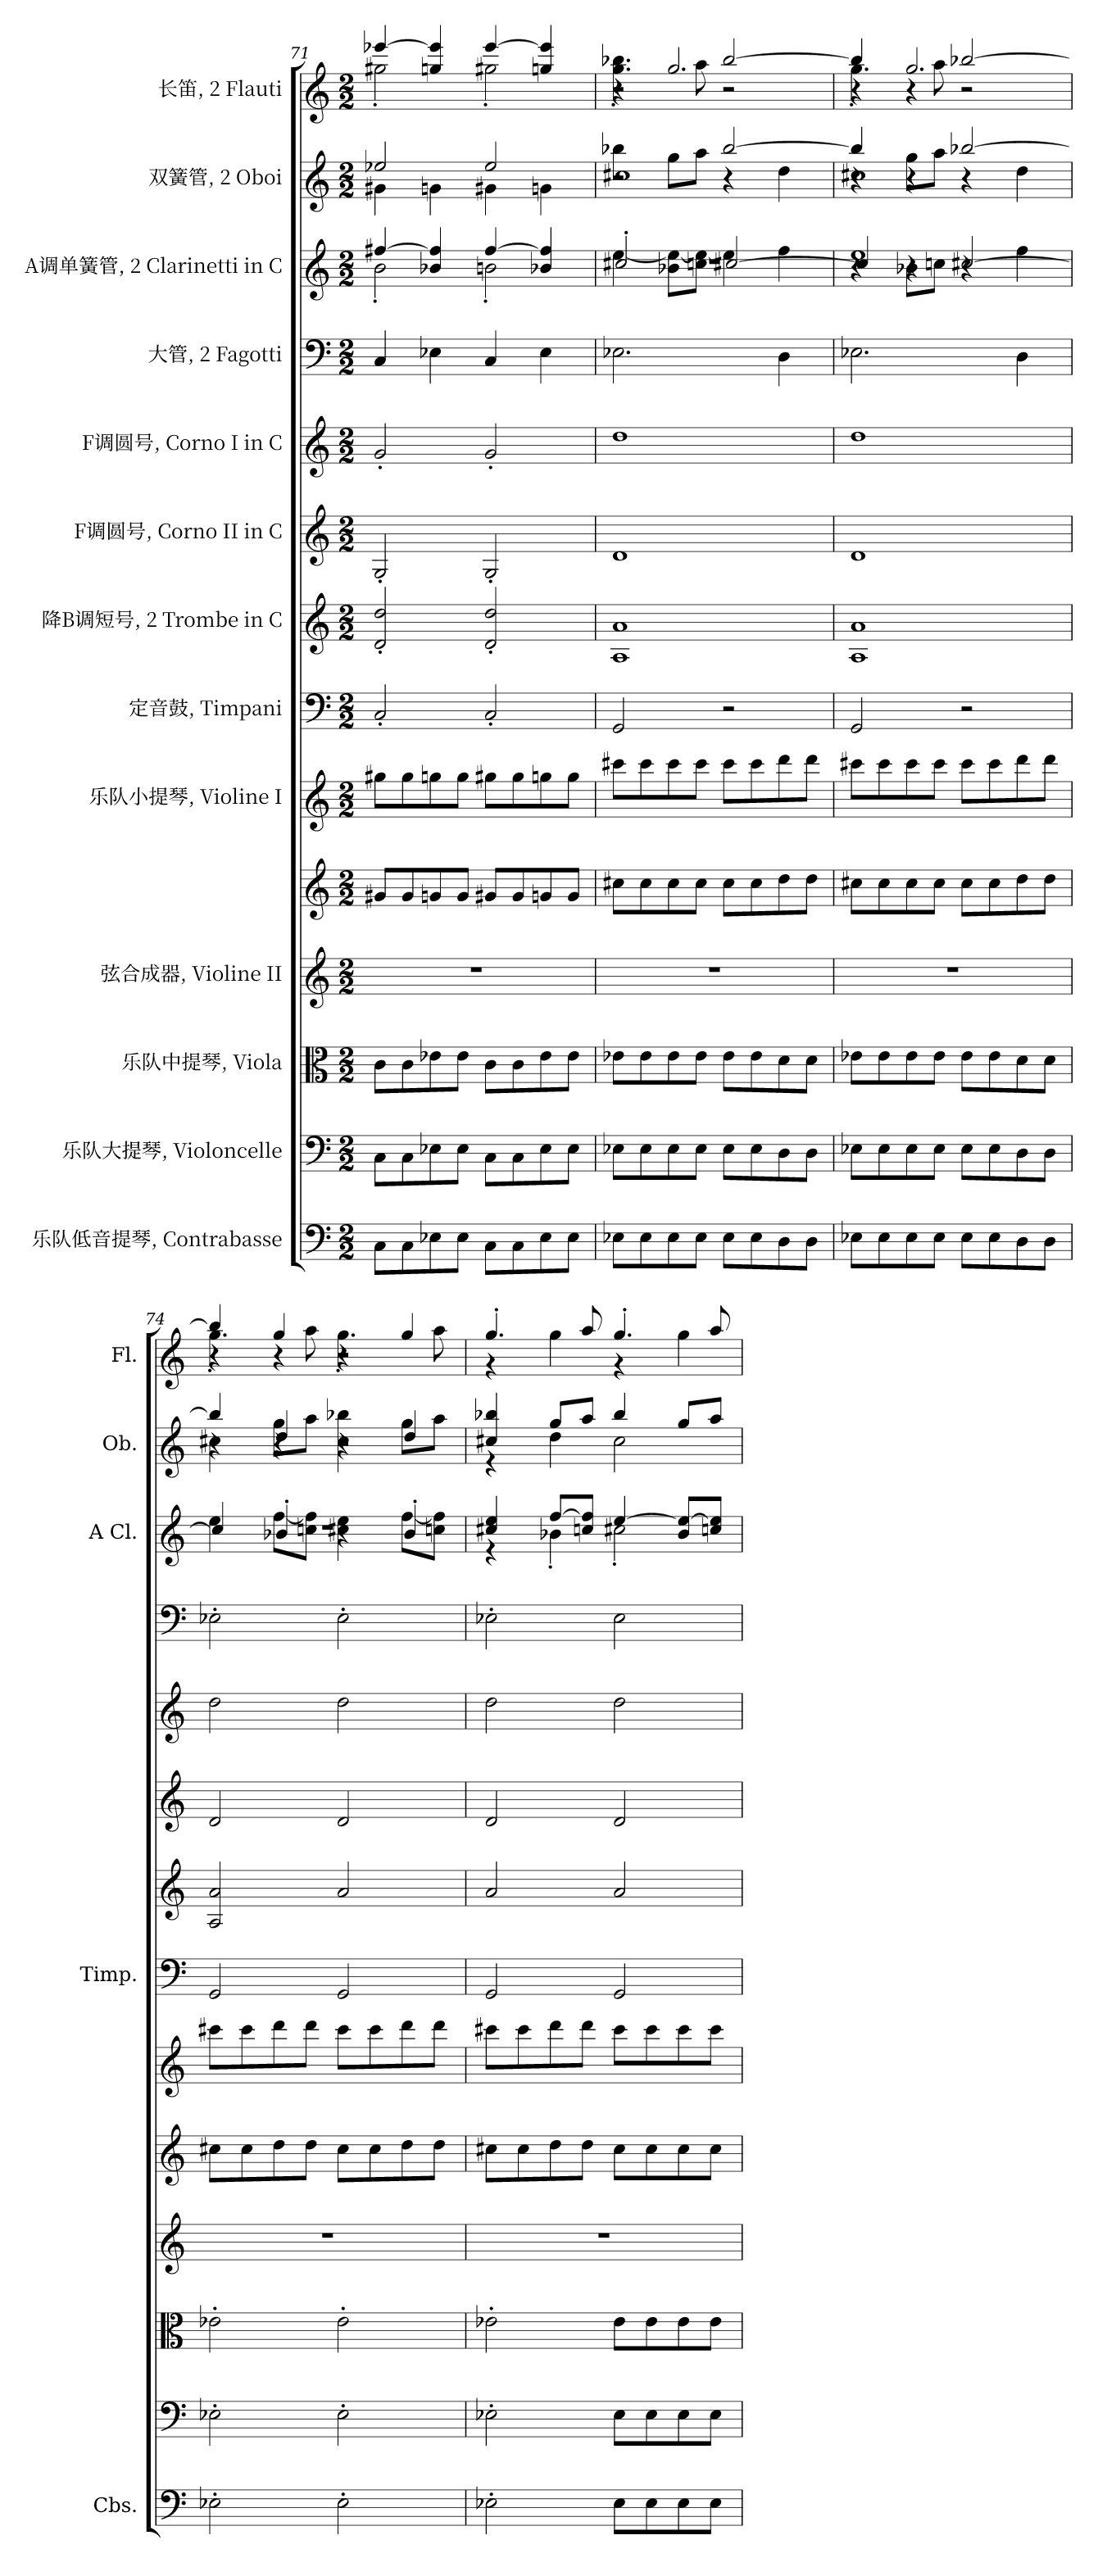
**kern	**kern	**kern	**kern	**kern	**kern	**kern	**kern	**kern	**kern	**kern	**kern	**kern	**kern
*part13	*part12	*part11	*part10	*part10	*part9	*part8	*part7	*part6	*part5	*part4	*part3	*part2	*part1
*staff14	*staff13	*staff12	*staff11	*staff10	*staff9	*staff8	*staff7	*staff6	*staff5	*staff4	*staff3	*staff2	*staff1
*I"乐队低音提琴, Contrabasse	*I"乐队大提琴, Violoncelle	*I"乐队中提琴, Viola	*I"弦合成器, Violine II	*	*I"乐队小提琴, Violine I	*I"定音鼓, Timpani	*I"降B调短号, 2 Trombe in C	*I"F调圆号, Corno II in C	*I"F调圆号, Corno I in C	*I"大管, 2 Fagotti	*I"A调单簧管, 2 Clarinetti in C	*I"双簧管, 2 Oboi	*I"长笛, 2 Flauti
*I'Cbs.	*	*	*	*	*	*I'Timp.	*	*	*	*	*I'A Cl.	*I'Ob.	*I'Fl.
*clefF4	*clefF4	*clefC3	*clefG2	*clefG2	*clefG2	*clefF4	*clefG2	*clefG2	*clefG2	*clefF4	*clefG2	*clefG2	*clefG2
*ITrd7c12	*	*	*	*	*	*	*ITrd1c2	*ITrd4c7	*ITrd4c7	*	*ITrd2c3	*	*
*k[]	*k[]	*k[]	*k[]	*k[]	*k[]	*k[]	*k[b-e-]	*k[b-]	*k[b-]	*k[]	*k[f#c#g#]	*k[]	*k[]
*M2/2	*M2/2	*M2/2	*M2/2	*M2/2	*M2/2	*M2/2	*M2/2	*M2/2	*M2/2	*M2/2	*M2/2	*M2/2	*M2/2
*MM245	*MM245	*MM245	*MM245	*MM245	*MM245	*MM245	*MM245	*MM245	*MM245	*MM245	*MM245	*MM245	*MM245
=71	=71	=71	=71	=71	=71	=71	=71	=71	=71	=71	=71	=71	=71
*	*	*	*	*	*	*	*	*	*	*	*^	*^	*^
8CC\L	8C\L	8c\L	1r	8g#X/L	8gg#X\L	2C'/	2c/' 2cc/'	2C'/	2c'/	4C/	[4dd#X/	2g#'\	2ee-X/	4g#X\	[4eee-X/	2gg#X'\
8CC\	8C\	8c\	.	8g#/	8gg#\	.	.	.	.	.	.	.	.	.	.	.
8EE-X\	8E-X\	8e-X\	.	8gn/	8ggn\	.	.	.	.	4E-X\	4gn/ 4dd#/]	.	.	4gn\	4ggn/ 4eee-/]	.
8EE-\J	8E-\J	8e-\J	.	8g/J	8gg\J	.	.	.	.	.	.	.	.	.	.	.
*	*	*	*	*	*	*	*	*	*	*	*	*	*	*	*MM260	*
8CC\L	8C\L	8c\L	.	8g#X/L	8gg#X\L	2C'/	2c/' 2cc/'	2C'/	2c'/	4C/	[4dd#/	2g#X'\	2ee-/	4g#X\	[4eee-/	2gg#X'\
8CC\	8C\	8c\	.	8g#/	8gg#\	.	.	.	.	.	.	.	.	.	.	.
8EE-\	8E-\	8e-\	.	8gn/	8ggn\	.	.	.	.	4E-\	4gn/ 4dd#/]	.	.	4gn\	4ggn/ 4eee-/]	.
8EE-\J	8E-\J	8e-\J	.	8g/J	8gg\J	.	.	.	.	.	.	.	.	.	.	.
*	*	*	*	*	*	*	*	*	*	*	*v	*v	*	*	*v	*v
*	*	*	*	*	*	*	*	*	*	*	*	*v	*v	*
!!LO:PB:g=z
=72	=72	=72	=72	=72	=72	=72	=72	=72	=72	=72	=72	=72	=72
*	*	*	*	*	*	*	*	*	*	*	*	*	*MM245
*	*	*	*	*	*	*	*	*	*	*	*^	*^	*^
*	*	*	*	*	*	*	*	*	*	*	*	*^	*	*^	*	*^
8EE-X\L	8E-X\L	8e-X\L	1r	8cc#X\L	8ccc#X\L	2GG/	1G 1g	1G	1g	2.E-X\	1r	[4cc#\	2a#X'/	2r	4bb-X\	1cc#X	2r	4.gg\' 4.bb-X\'	4r
8EE-\	8E-\	8e-\	.	8cc#\	8ccc#\	.	.	.	.	.	.	.	.	.	.	.	.	.	.
8EE-\	8E-\	8e-\	.	8cc#\	8ccc#\	.	.	.	.	.	.	8gn\ 8cc#\_L	.	.	8gg\L	.	.	.	2.gg/
8EE-\J	8E-\J	8e-\J	.	8cc#\J	8ccc#\J	.	.	.	.	.	.	8an\ 8cc#\_J	.	.	8aa\J	.	.	8aa\	.
*	*	*	*	*	*	*	*	*	*	*	*	*	*	*	*	*	*MM260	*	*
8EE-\L	8E-\L	8e-\L	.	8cc#\L	8ccc#\L	2r	.	.	.	.	.	4cc#\]	[2a#X/	[2bb-/	4r	.	[2bb-/	2r	.
8EE-\	8E-\	8e-\	.	8cc#\	8ccc#\	.	.	.	.	.	.	.	.	.	.	.	.	.	.
8DD\	8D\	8d\	.	8dd\	8ddd\	.	.	.	.	4D\	.	4dd\	.	.	4dd\	.	.	.	.
8DD\J	8D\J	8d\J	.	8dd\J	8ddd\J	.	.	.	.	.	.	.	.	.	.	.	.	.	.
=73	=73	=73	=73	=73	=73	=73	=73	=73	=73	=73	=73	=73	=73	=73	=73	=73	=73	=73	=73
*	*	*	*	*	*	*	*	*	*	*	*	*	*	*	*	*	*MM245	*	*
8EE-X\L	8E-X\L	8e-X\L	1r	8cc#X\L	8ccc#X\L	2GG/	1G 1g	1G	1g	2.E-X\	1cc#	4r	4a#/]	4bb-/]	4r	1cc#X	4bb-/]	4.gg'\	4r
8EE-\	8E-\	8e-\	.	8cc#\	8ccc#\	.	.	.	.	.	.	.	.	.	.	.	.	.	.
8EE-\	8E-\	8e-\	.	8cc#\	8ccc#\	.	.	.	.	.	.	8gn\L	4r	4r	8gg\L	.	4r	.	2.gg/
8EE-\J	8E-\J	8e-\J	.	8cc#\J	8ccc#\J	.	.	.	.	.	.	8an\J	.	.	8aa\J	.	.	8aa\	.
*	*	*	*	*	*	*	*	*	*	*	*	*	*	*	*	*	*MM260	*	*
8EE-\L	8E-\L	8e-\L	.	8cc#\L	8ccc#\L	2r	.	.	.	.	.	4r	[2a#X/	[2bb-X/	4r	.	[2bb-X/	2r	.
8EE-\	8E-\	8e-\	.	8cc#\	8ccc#\	.	.	.	.	.	.	.	.	.	.	.	.	.	.
8DD\	8D\	8d\	.	8dd\	8ddd\	.	.	.	.	4D\	.	4dd\	.	.	4dd\	.	.	.	.
8DD\J	8D\J	8d\J	.	8dd\J	8ddd\J	.	.	.	.	.	.	.	.	.	.	.	.	.	.
=74	=74	=74	=74	=74	=74	=74	=74	=74	=74	=74	=74	=74	=74	=74	=74	=74	=74	=74	=74
*	*	*	*	*	*	*	*	*	*	*	*	*	*	*	*	*	*MM245	*	*
2EE-X'\	2E-X'\	2e-X'\	1r	8cc#X\L	8ccc#X\L	2GG/	2G/ 2g/	2G/	2g\	2E-X'\	1r	4cc#\	4a#/]	4bb-/]	4cc#X\	4r	4bb-/]	4.gg'\	4r
.	.	.	.	8cc#\	8ccc#\	.	.	.	.	.	.	.	.	.	.	.	.	.	.
.	.	.	.	8dd\	8ddd\	.	.	.	.	.	.	[8dd\L	4gn'/	4r	8gg\L	4dd/	4r	.	4gg/
.	.	.	.	8dd\J	8ddd\J	.	.	.	.	.	.	8an\ 8dd\]J	.	.	8aa\J	.	.	8aa\	.
*	*	*	*	*	*	*	*	*	*	*	*	*	*	*	*	*	*MM260	*	*
2EE-'\	2E-'\	2e-'\	.	8cc#\L	8ccc#\L	2GG/	2g/	2G/	2g\	2E-'\	.	4a#X\ 4cc#\	4r	2r	4cc#\ 4bb-X\	4r	2r	4.gg'\	4r
.	.	.	.	8cc#\	8ccc#\	.	.	.	.	.	.	.	.	.	.	.	.	.	.
.	.	.	.	8dd\	8ddd\	.	.	.	.	.	.	[8dd\L	4g'/	.	8gg\L	4dd/	.	.	4gg/
.	.	.	.	8dd\J	8ddd\J	.	.	.	.	.	.	8an\ 8dd\]J	.	.	8aa\J	.	.	8aa\	.
*	*	*	*	*	*	*	*	*	*	*	*v	*v	*v	*	*	*	*v	*v	*v
*	*	*	*	*	*	*	*	*	*	*	*	*v	*v	*v	*
!!LO:PB:g=z
=75	=75	=75	=75	=75	=75	=75	=75	=75	=75	=75	=75	=75	=75
*	*	*	*	*	*	*	*	*	*	*	*	*	*MM245
*	*	*	*	*	*	*	*	*	*	*	*^	*^	*^
2EE-X'\	2E-X'\	2e-X'\	1r	8cc#X\L	8ccc#X\L	2GG/	2g/	2G/	2g\	2E-X'\	4a#X/ 4cc#/	4r	4cc#X/ 4bb-X/	4r	4.gg'/	4r
.	.	.	.	8cc#\	8ccc#\	.	.	.	.	.	.	.	.	.	.	.
.	.	.	.	8dd\	8ddd\	.	.	.	.	.	[8dd/L	4gn'\	8gg/L	4dd\	.	4gg\
.	.	.	.	8dd\J	8ddd\J	.	.	.	.	.	8an/ 8dd/]J	.	8aa/J	.	8aa/	.
*	*	*	*	*	*	*	*	*	*	*	*	*	*	*	*MM260	*
8EE-\L	8E-\L	8e-\L	.	8cc#\L	8ccc#\L	2GG/	2g/	2G/	2g\	2E-\	[4cc#/	2a#X'\	4bb-/	2cc#\	4.gg'/	4r
8EE-\	8E-\	8e-\	.	8cc#\	8ccc#\	.	.	.	.	.	.	.	.	.	.	.
8EE-\	8E-\	8e-\	.	8cc#\	8ccc#\	.	.	.	.	.	8g/ 8cc#/_L	.	8gg/L	.	.	4gg\
8EE-\J	8E-\J	8e-\J	.	8cc#\J	8ccc#\J	.	.	.	.	.	8an/ 8cc#/]J	.	8aa/J	.	8aa/	.
*	*	*	*	*	*	*	*	*	*	*	*v	*v	*	*	*v	*v
*	*	*	*	*	*	*	*	*	*	*	*	*v	*v	*
=	=	=	=	=	=	=	=	=	=	=	=	=	=
*-	*-	*-	*-	*-	*-	*-	*-	*-	*-	*-	*-	*-	*-
